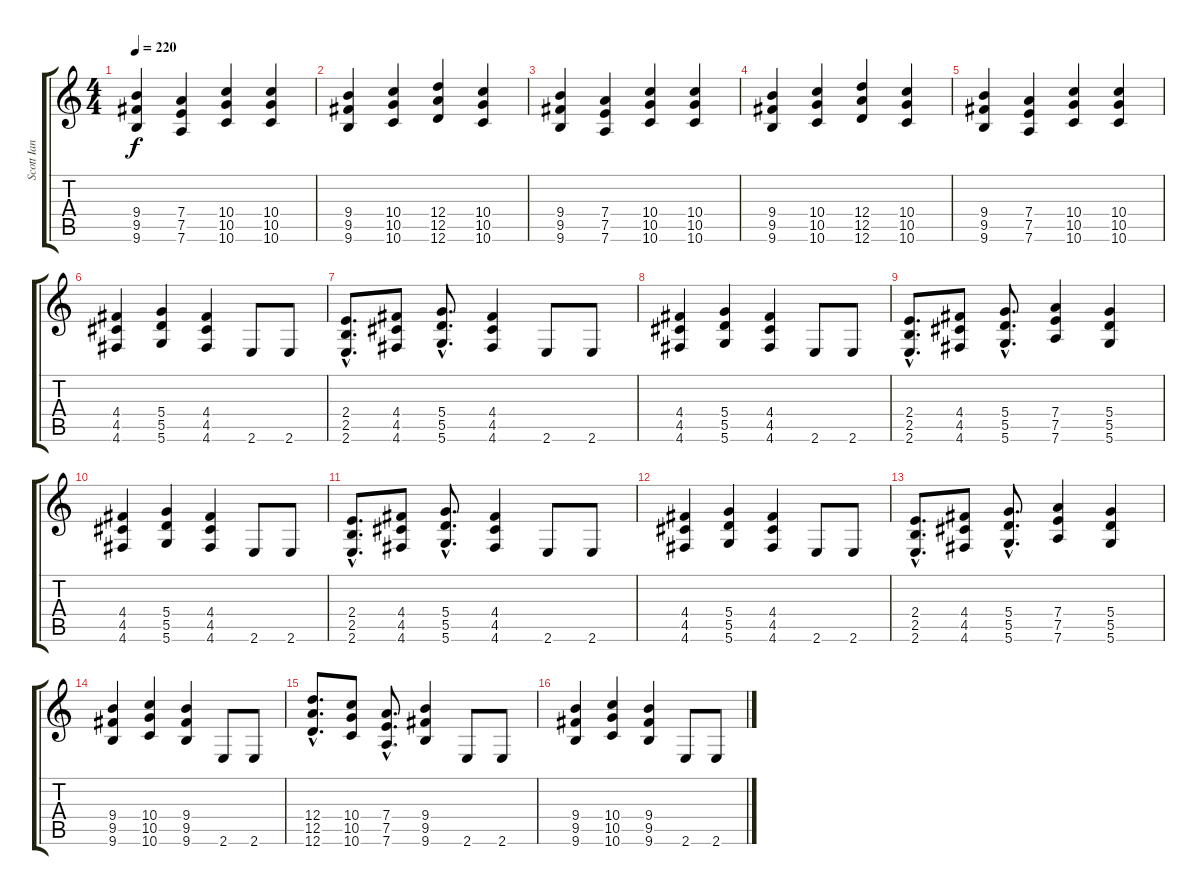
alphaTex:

\track ("Scott Ian" "Scott Ian") {instrument distortionguitar}
\staff {score tabs}
\tuning (E4 B3 G3 D3 A2 D2) {hide}
\ts (4 4)
\tempo 220
\clef g2
\ks c
(9.4 9.5 9.6).4{dy f} (7.4 7.5 7.6).4 (10.4 10.5 10.6).4 (10.4 10.5 10.6).4 |
(9.4 9.5 9.6).4 (10.4 10.5 10.6).4 (12.4 12.5 12.6).4 (10.4 10.5 10.6).4 |
(9.4 9.5 9.6).4 (7.4 7.5 7.6).4 (10.4 10.5 10.6).4 (10.4 10.5 10.6).4 |
(9.4 9.5 9.6).4 (10.4 10.5 10.6).4 (12.4 12.5 12.6).4 (10.4 10.5 10.6).4 |
(9.4 9.5 9.6).4 (7.4 7.5 7.6).4 (10.4 10.5 10.6).4 (10.4 10.5 10.6).4 |
(4.4 4.5 4.6).4 (5.4 5.5 5.6).4 (4.4 4.5 4.6).4 2.6.8 2.6.8 |
(2.4{hac} 2.5{hac} 2.6{hac}).8{d} (4.4 4.5 4.6).8 (5.4{hac} 5.5{hac} 5.6{hac}).8{d} (4.4 4.5 4.6).4 2.6.8 2.6.8 |
(4.4 4.5 4.6).4 (5.4 5.5 5.6).4 (4.4 4.5 4.6).4 2.6.8 2.6.8 |
(2.4{hac} 2.5{hac} 2.6{hac}).8{d} (4.4 4.5 4.6).8 (5.4{hac} 5.5{hac} 5.6{hac}).8{d} (7.4 7.5 7.6).4 (5.4 5.5 5.6).4 |
(4.4 4.5 4.6).4 (5.4 5.5 5.6).4 (4.4 4.5 4.6).4 2.6.8 2.6.8 |
(2.4{hac} 2.5{hac} 2.6{hac}).8{d} (4.4 4.5 4.6).8 (5.4{hac} 5.5{hac} 5.6{hac}).8{d} (4.4 4.5 4.6).4 2.6.8 2.6.8 |
(4.4 4.5 4.6).4 (5.4 5.5 5.6).4 (4.4 4.5 4.6).4 2.6.8 2.6.8 |
(2.4{hac} 2.5{hac} 2.6{hac}).8{d} (4.4 4.5 4.6).8 (5.4{hac} 5.5{hac} 5.6{hac}).8{d} (7.4 7.5 7.6).4 (5.4 5.5 5.6).4 |
(9.4 9.5 9.6).4 (10.4 10.5 10.6).4 (9.4 9.5 9.6).4 2.6.8 2.6.8 |
(12.4{hac} 12.5{hac} 12.6{hac}).8{d} (10.4 10.5 10.6).8 (7.4{hac} 7.5{hac} 7.6{hac}).8{d} (9.4 9.5 9.6).4 2.6.8 2.6.8 |
(9.4 9.5 9.6).4 (10.4 10.5 10.6).4 (9.4 9.5 9.6).4 2.6.8 2.6.8
